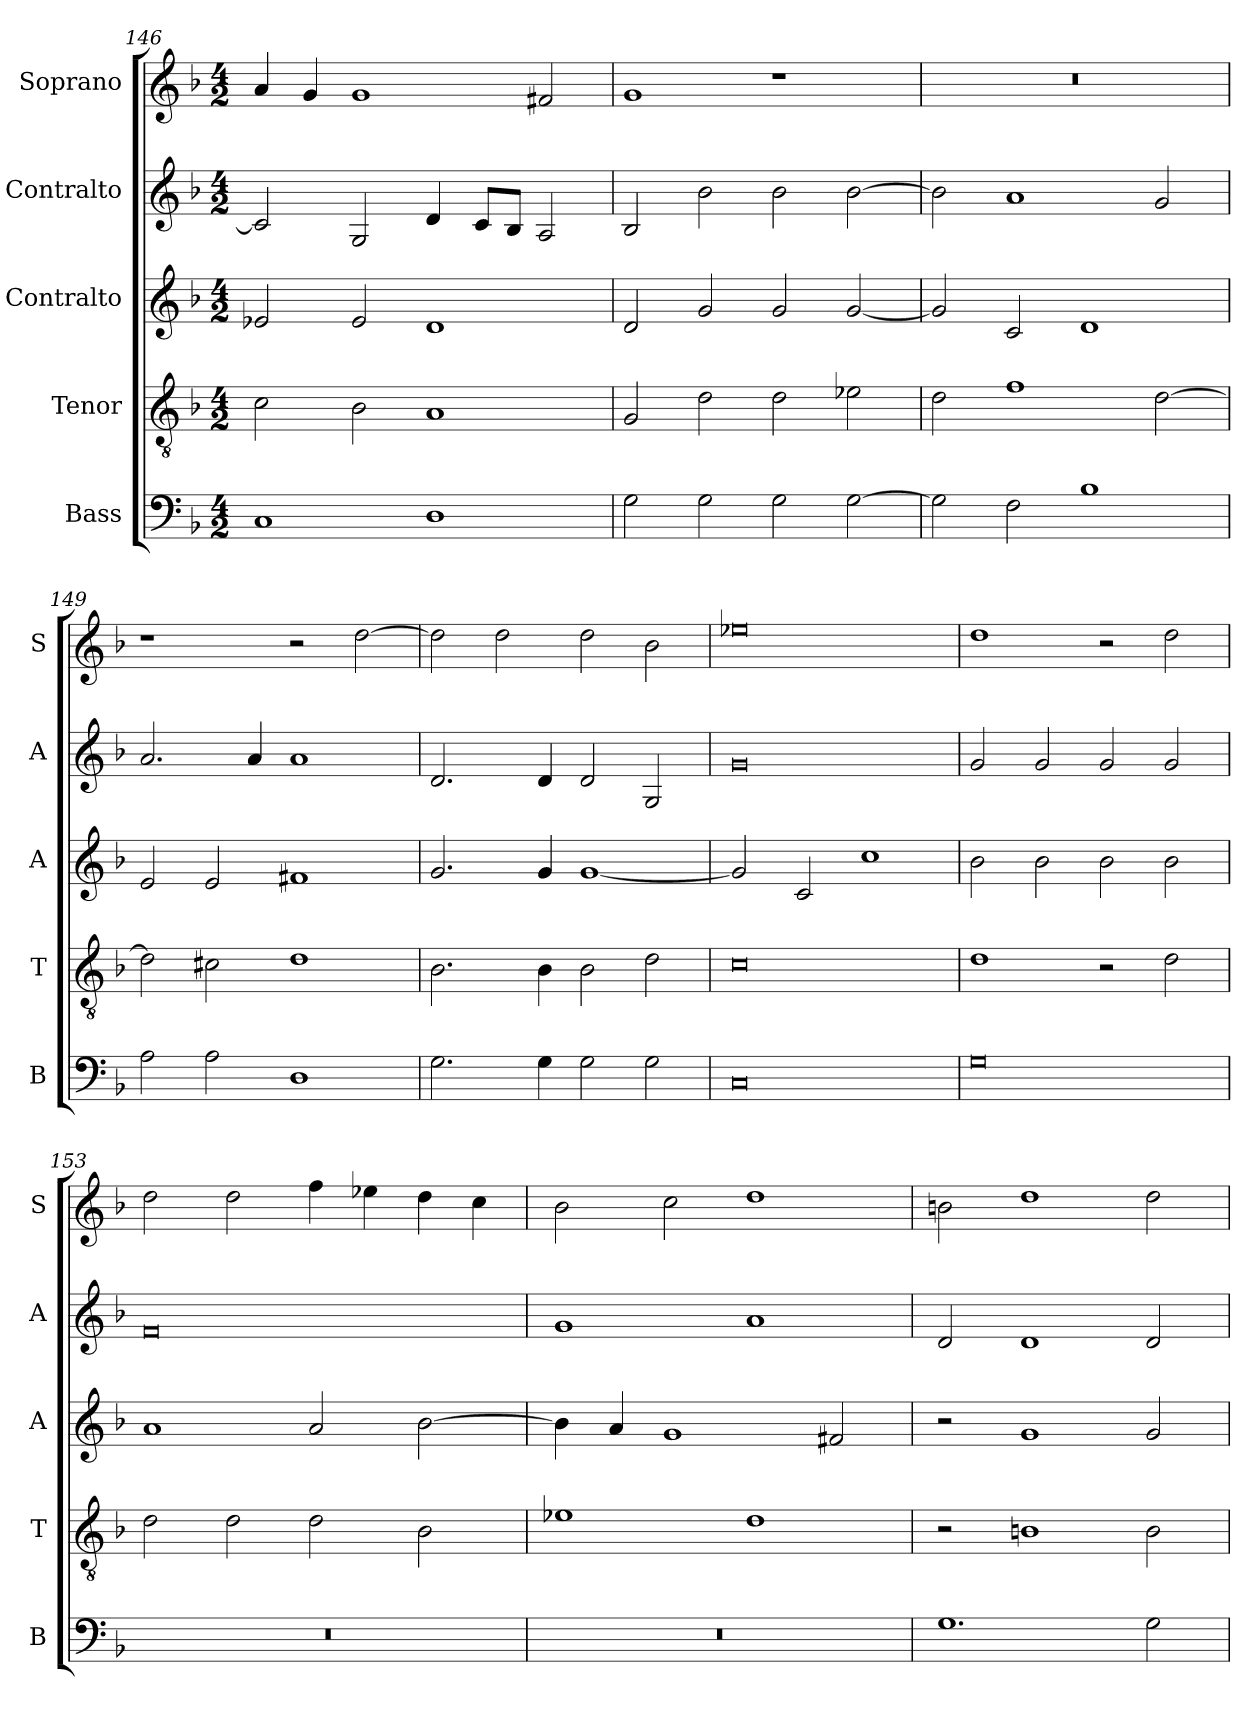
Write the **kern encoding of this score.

**kern	**kern	**kern	**kern	**kern
*part5	*part4	*part3	*part2	*part1
*staff5	*staff4	*staff3	*staff2	*staff1
*I"Bass	*I"Tenor	*I"Contralto	*I"Contralto	*I"Soprano
*I'B	*I'T	*I'A	*I'A	*I'S
*clefF4	*clefGv2	*clefG2	*clefG2	*clefG2
*k[b-]	*k[b-]	*k[b-]	*k[b-]	*k[b-]
*G:dor	*G:dor	*G:dor	*G:dor	*G:dor
*M4/2	*M4/2	*M4/2	*M4/2	*M4/2
=146	=146	=146	=146	=146
1C	2c	2e-X	2c]	4a
.	.	.	.	4g
.	2B-	2e-	2G	1g
1D	1A	1d	4d	.
.	.	.	8c/L	.
.	.	.	8B-/J	.
.	.	.	2A	2f#X
=147	=147	=147	=147	=147
2G	2G	2d	2B-	1g
2G	2d	2g	2b-	.
2G	2d	2g	2b-	1r
[2G	2e-X	[2g	[2b-	.
=148	=148	=148	=148	=148
2G]	2d	2g]	2b-]	0r
2F	1f	2c	1a	.
1B-	.	1d	.	.
.	[2d	.	2g	.
=149	=149	=149	=149	=149
2A	2d]	2e	2.a	1r
2A	2c#X	2e	.	.
.	.	.	4a	.
1D	1d	1f#X	1a	2r
.	.	.	.	[2dd
=150	=150	=150	=150	=150
2.G	2.B-	2.g	2.d	2dd]
.	.	.	.	2dd
4G	4B-	4g	4d	.
2G	2B-	[1g	2d	2dd
2G	2d	.	2G	2b-
=151	=151	=151	=151	=151
0C	0c	2g]	0g	0ee-X
.	.	2c	.	.
.	.	1cc	.	.
=152	=152	=152	=152	=152
0G	1d	2b-	2g	1dd
.	.	2b-	2g	.
.	2r	2b-	2g	2r
.	2d	2b-	2g	2dd
=153	=153	=153	=153	=153
0r	2d	1a	0f	2dd
.	2d	.	.	2dd
.	2d	2a	.	4ff
.	.	.	.	4ee-X
.	2B-	[2b-	.	4dd
.	.	.	.	4cc
=154	=154	=154	=154	=154
0r	1e-X	4b-]	1g	2b-
.	.	4a	.	.
.	.	1g	.	2cc
.	1d	.	1a	1dd
.	.	2f#X	.	.
=155	=155	=155	=155	=155
1.G	2r	2r	2d	2bn
.	1Bn	1g	1d	1dd
2G	2B	2g	2d	2dd
=	=	=	=	=
*-	*-	*-	*-	*-
